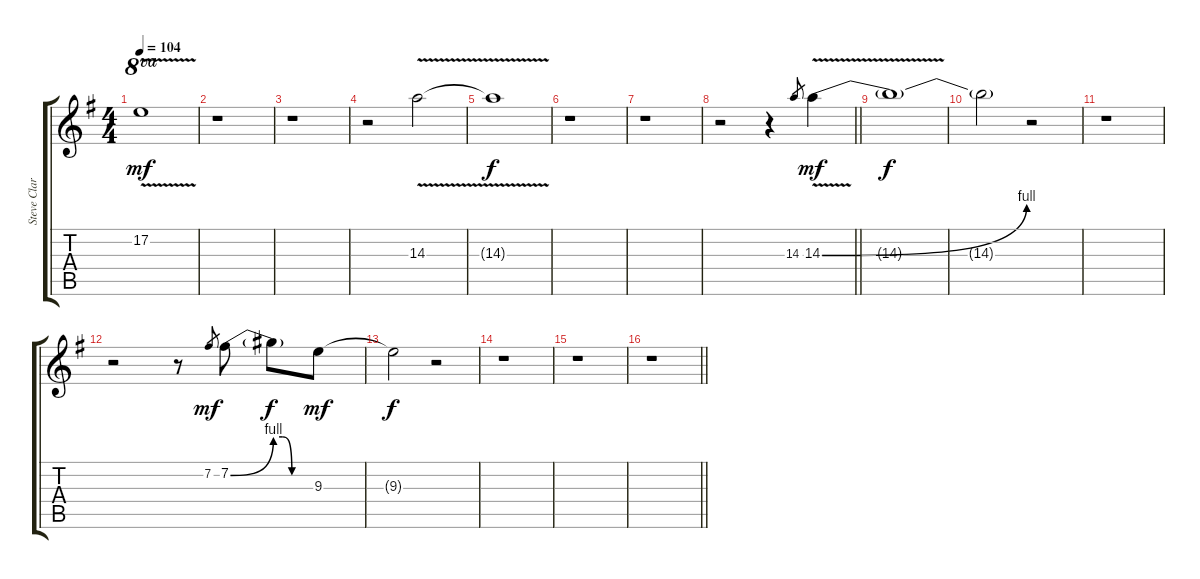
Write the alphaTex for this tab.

\track ("Steve Clark" "Steve Clar") {instrument distortionguitar}
\staff {score tabs}
\tuning (E4 B3 G3 D3 A2 E2) {hide}
\ts (4 4)
\tempo 104
\clef g2
\ks eminor
17.2{v}.1{ot 8va dy mf} |
r.1 |
r.1 |
r.2 14.3{v}.2 |
14.3{t}.1{dy f} |
r.1 |
r.1 |
\barLineRight lightlight
r.2 r.4 14.3.8{gr} 14.3{be (bend 0 0 60 4) v}.4{dy mf} |
14.3{t}.1{dy f} |
14.3{t}.2 r.2 |
r.1 |
r.2 r.8 7.2.8{gr dy mf} 7.2{be (bend 0 0 60 4)}.8 7.2{be (custom 0 4 15 4 30 0 60 0) t}.8{dy f} 9.3.8{dy mf} |
9.3{t}.2{dy f} r.2 |
r.1 |
r.1 |
\barLineRight lightlight
r.1
